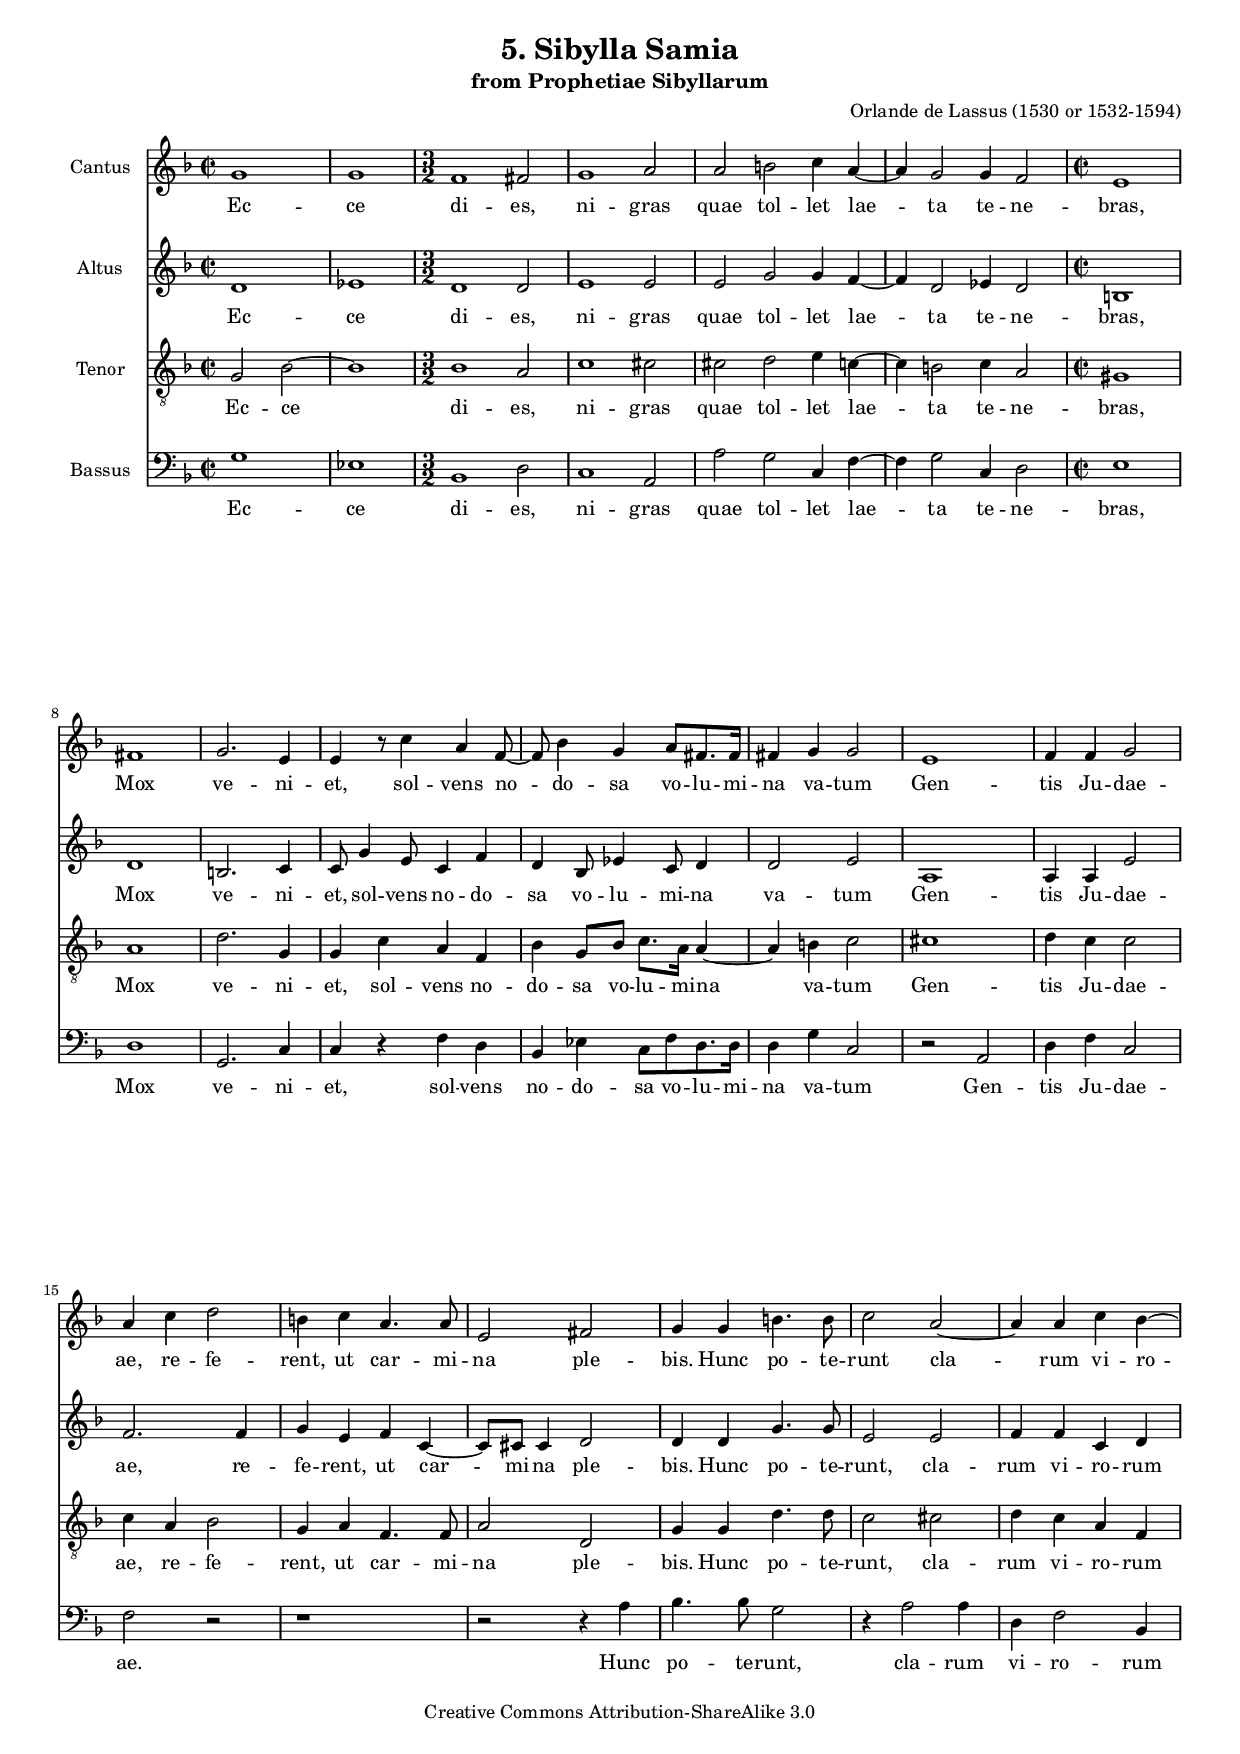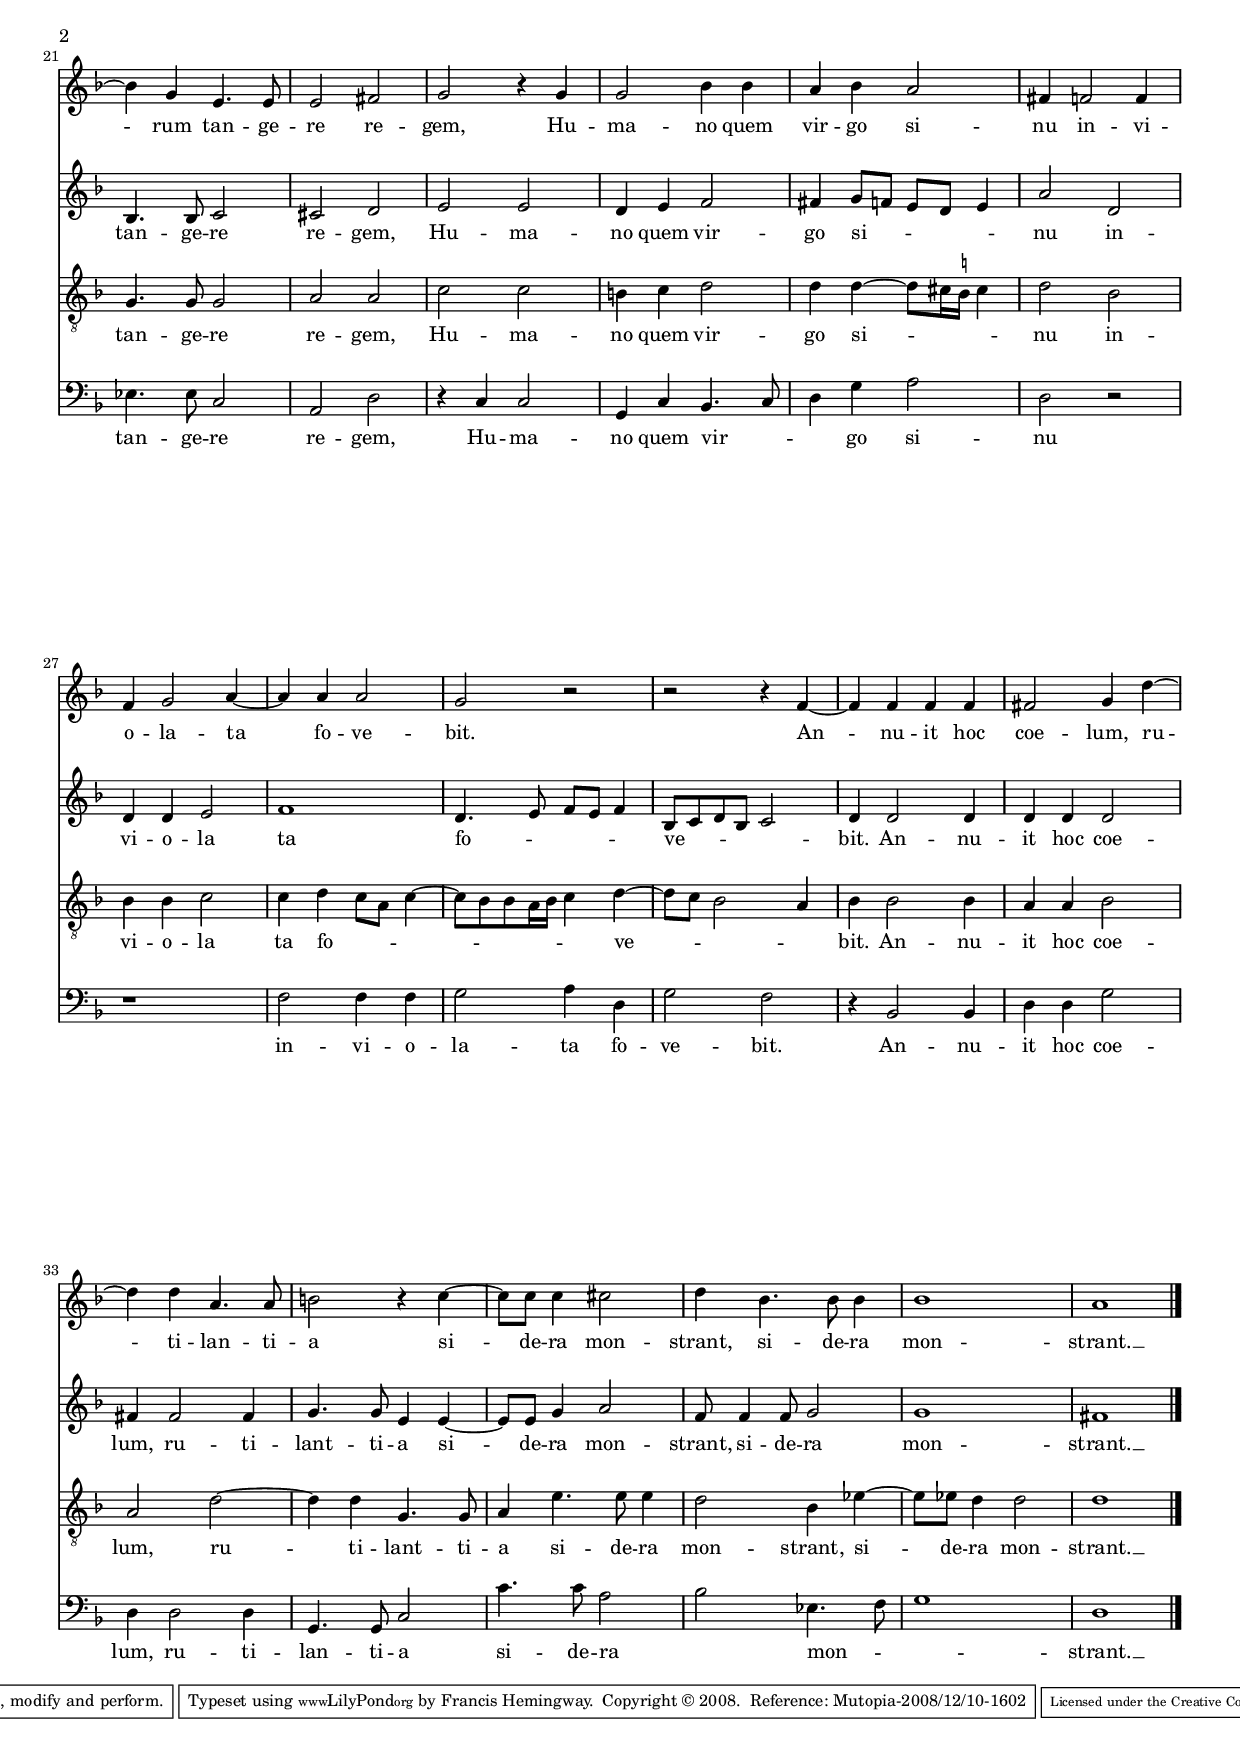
% This is an edition of Sibylla Samia by Orlande de Lassus prepared by 
% Francis Hemingway (music@francishemingway.com) based on the CPDL edition (www.cpdl.org) 
% by Brian Russell (CPDL #16135), which I checked against two sources, the first of which is a modern edition, and the second is the earliest
% known manuscript, housed in the Austrian National Library.
% 1. di Lasso, Orlando. "Sibylla Samia," in Prophetiae Sibyllarum, edited by Reinhold Schlötterer (Kassel, Germany: Bärenreiter, 1990).
% 2. Vienna, Österreichische Nationalbibliothek, Musiksammlung, Mus. Hs. 18.744


\version "2.10.33"
#(ly:set-option 'point-and-click #f)
\include "english.ly"

\header {
	title = "5. Sibylla Samia"
	subtitle = "from Prophetiae Sibyllarum"
	composer = "Orlande de Lassus (1530 or 1532-1594)"
	
	%mutopia-specific headers:
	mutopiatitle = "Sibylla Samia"
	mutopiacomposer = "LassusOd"
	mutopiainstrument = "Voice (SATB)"
	date = "Mid-to-late 1550's"
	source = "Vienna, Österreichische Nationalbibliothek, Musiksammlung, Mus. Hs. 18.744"
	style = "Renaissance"
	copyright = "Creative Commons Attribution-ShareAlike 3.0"
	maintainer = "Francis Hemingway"
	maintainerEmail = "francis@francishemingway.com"
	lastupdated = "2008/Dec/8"
%	moreinfo = "
%	<p>This edition is based on the <a href="http://www.cpdl.org">Choral Public Domain Library</a> edition by Brian Russell (<a href="http://www.choralwiki.net/wiki/index.php/Prophetiae_Sibyllarum_-_V._Sibylla_Samia_%28Orlando_di_Lasso%29">CPDL #16135</a>), which I checked against two sources, the first of which is a modern edition, and the second is the earliest known manuscript, housed in the Austrian National Library. Apart from halving on note lengths, only two changes have been made from the manuscript source: the b natural in the tenor part in bar 25, which is needed to follow the rules of <i>musica ficta</i> and the last two words of the cantus part have been repeated: although they are not explicitly written out, a repeat is indicated, and this seems the most sensible interpretation. Not </p>
%	<ol>
%	<li>di Lasso, Orlando. "Sibylla Samia," in Prophetiae Sibyllarum, edited by Reinhold Schlötterer (Kassel, Germany: Bärenreiter, 1990).</li>
%	<li>Vienna, Österreichische Nationalbibliothek, Musiksammlung, Mus. Hs. 18.744</li>
%	</ol>"
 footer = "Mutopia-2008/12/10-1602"
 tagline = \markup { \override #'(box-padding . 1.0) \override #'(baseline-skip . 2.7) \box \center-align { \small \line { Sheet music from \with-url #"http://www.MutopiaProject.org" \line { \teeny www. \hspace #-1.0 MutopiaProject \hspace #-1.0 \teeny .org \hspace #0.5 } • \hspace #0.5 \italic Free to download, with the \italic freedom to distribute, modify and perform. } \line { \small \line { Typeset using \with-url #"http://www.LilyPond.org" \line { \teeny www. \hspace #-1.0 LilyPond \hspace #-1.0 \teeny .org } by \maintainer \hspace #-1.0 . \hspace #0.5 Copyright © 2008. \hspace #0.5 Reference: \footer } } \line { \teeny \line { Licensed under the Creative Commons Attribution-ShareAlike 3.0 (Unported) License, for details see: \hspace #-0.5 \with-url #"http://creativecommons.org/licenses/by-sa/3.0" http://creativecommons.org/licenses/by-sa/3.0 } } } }
}


%to fit the music A4 better, set the global-staff-szie to 17.
	#(set-global-staff-size 16)
\paper 
{
	ragged-last-bottom = ##f
	ragged-bottom = ##f
}

\score{
<<
%sop part
\relative c''
{
	\set Staff.instrumentName = "Cantus"
	%preamble	
	\key f \major	
	\time 2/2	
	
	%first line
	
	g1 g 
	\time 3/2
	f fs2 g1 a2 a b c4 a~a g2 g4 f2 
	\time 2/2
	e1 fs g2. e4
	
	%second line
	e4 r8 c'4 a4 f8~f bf4 g a8 fs8. fs16 fs4 g g2 e1 f4 f g2 a4 c d2

	%third line
	b4 c a4. a8 e2 fs g4 g b4. b8 c2 a2~a4 a c bf~bf g e4. e8 
	
	%fourth line
	e2 fs g r4 g4 g2 bf4 bf4 a bf4 a2 fs4 f2 f4 f g2 a4~

	%fifth line
	a4 a4 a2 g2 r2 r2 r4 f4~f4 f f f fs2 g4 d'~d d a4. a8

	%sixth line
	b2 r4 c4~c8 c8 c4 cs2 d4 bf4. bf8 bf4 bf1 a1 \bar "|."
}
\addlyrics { 
	%first line
	Ec -- ce di -- es, ni -- gras quae tol -- let lae -- ta te -- ne -- bras, Mox ve -- ni 
	%second line
	-- et, sol -- vens no -- do -- sa vo -- lu -- mi -- na va -- tum Gen -- tis Ju -- dae -- ae,  re -- fe --	
	%third line
	rent, ut car -- mi -- na ple -- bis. Hunc po -- te -- runt cla -- rum vi -- ro -- rum tan -- ge --

	%fourth line
	re re -- gem, Hu -- ma -- no quem vir -- go si -- nu in -- vi -- o -- la -- ta 

	%fifth line
	fo -- ve -- bit. An -- nu -- it hoc coe -- lum, ru -- ti -- lan -- ti --

	%sixth line
	a si -- de -- ra mon -- strant, si -- de -- ra mon -- strant. __
	
}


%Altus part
\relative c'
{
	\set Staff.instrumentName = "Altus"
	%preamble	
	\key f \major	
	\time 2/2	
	
	%first line
	
	d1 ef 
	\time 3/2
	d1 d2 e1 e2 e g g4 f4~f4 d2 ef4 d2
	\time 2/2
	b1 d b2. c4

	%second line
	c8 g'4 e8 c4 f d bf8 ef4 c8 d4 d2 e a,1 a4 a e'2 f2. f4

	%third line
	g4 e f c~c8 cs8 cs4 d2 d4 d g4. g8 e2 e2 f4 f c d bf4. bf8 c2
	%fourth line
	cs2 d e e d4 e f2 fs4 g8 \melisma f e d \melismaEnd e4  a2 d,2 d4 d e2
	%fifth line
	f1 d4. \melisma e8  f e f4 \melismaEnd bf,8 \melisma c d  bf  c2 \melismaEnd d4 d2 d4 d d d2 fs4 fs2 fs4  
	%sixth line
	g4. g8 e4 e4~e8 e8 g4 a2 f8 f4 f8 g2 g1 fs
}
\addlyrics { 
	%First line
	Ec -- ce di -- es, ni -- gras quae tol -- let lae -- ta te -- ne -- bras, Mox ve -- ni -- 
	%second line
	et, sol -- vens no -- do -- sa vo -- lu -- mi -- na va -- tum Gen -- tis Ju -- dae -- ae, re -- 
	%third line
	fe -- rent, ut car -- mi -- na ple -- bis. Hunc po -- te -- runt, cla -- rum vi -- ro -- rum tan -- ge -- re
	%fourth line
	re -- gem, Hu -- ma -- no quem vir -- go si -- _  nu in -- vi -- o -- la
	%fifth line
	ta fo_ -- ve_ -- bit. An -- nu -- it hoc coe -- lum, ru -- ti --
	%sixth line
	lant -- ti -- a si -- de -- ra mon -- strant, si -- de -- ra mon -- strant. __ 
}
%tenor part
\relative c
{
	\set Staff.instrumentName = "Tenor"
	%preamble	
	\key f \major	
	\time 2/2	
	\clef "treble_8"	

	g'2 bf ~ | bf1 |   % 3
	\time 3/2	
	bf1 a2 | c1 cs2 |   % 5
	cs d e4 c ~ | c b2 c4 a2 \time 2/2 | 
	gs1 | a |   % 9
	d2. g,4 | g c a f |   % 11
	bf g8 bf c8. a16 a4 ~ | a b c2 |   % 13
	cs1 | d4 c c2 |   % 15
	c4 a bf2 | g4 a f4. f8 |   % 17
	a2 d, | g4 g d'4. d8 |   % 19
	c2 cs! | d4 c a f |   % 21
	g4. g8 g2 | a a |   % 23
	c c | b!4 c d2 |   % 25
	d4 d4~d8 \melisma cs16 
	%editorial / musica ficta natural
	\set suggestAccidentals = ##t
	b
	\set suggestAccidentals = ##f 
	cs4 \melismaEnd | d2 bf |   % 27
	bf4 bf c2 | c4 d \melisma c8 a c4 ~ |   % 29
	c8 bf bf a16 bf c4 \melismaEnd d~  | d8 \melisma  c bf2 a4 |   % 31
	\melismaEnd bf  bf2 bf4 | a a bf2 |   % 33
	a d ~ | d4 d g,4. g8 |   % 35
	a4 e'4. e8 e4 | d2 bf4 ef4~ef8 ef8 d4 d2 d1
}
\addlyrics { 
	%First line
	Ec -- ce di -- es, ni -- gras quae tol -- let lae -- ta te -- ne -- bras, Mox ve -- ni -- 
	%second line
	et, sol -- vens no -- do -- sa vo -- lu -- mi -- na va -- tum Gen -- tis Ju -- dae -- ae, re -- fe --
	%third line
	rent, ut car -- mi -- na ple -- bis. Hunc po -- te -- runt, cla -- rum vi -- ro -- rum tan -- ge -- re
	%fourth line
	re -- gem, Hu -- ma -- no quem vir -- go si_ --   nu in -- vi -- o -- la
	%fifth line
	ta fo_ -- ve_ -- bit. An -- nu -- it hoc coe -- lum, ru -- ti --
	%sixth line
	lant -- ti -- a si -- de -- ra mon -- strant, si -- de -- ra mon -- strant. __ 
}

%bass part
\relative c
{
	\set Staff.instrumentName = "Bassus"
	%preamble	
	\key f \major	
	\time 2/2	
	\clef bass 

	g'1 | ef |   % 3
	\time 3/2
	bf d2 | c1 a2 |   % 5
	a' g c,4 f ~ | f g2 c,4 d2 \time 2/2 | 
	e1 | d |   % 9
	g,2. c4 | c r f d |   % 11
	bf ef c8 f d8. d16 | d4 g c,2 |   % 13
	r a | d4 f c2 |   % 15
	f r | r1 |   % 17
	r2 r4 a | bf4. bf8 g2 |   % 19
	r4 a2 a4 | d, f2 bf,4 |   % 21
	ef4. ef8 c2 | a d |   % 23
	r4 c c2 | g4 c bf4. \melisma c8 |   % 25
	d4 \melismaEnd g a2 | d, r |   % 27
	r1 | f2 f4 f |   % 29
	g2 a4 d, | g2 f |   % 31
	r4 bf,2 bf4 | d d g2 |   % 33
	d4 d2 d4 | g,4. g8 c2 |   % 35
	c'4. c8 a2 \melisma | bf \melismaEnd ef,4. \melisma  f8 | g1 | \melismaEnd d
}
\addlyrics { 
	%First line
	Ec -- ce di -- es, ni -- gras quae tol -- let lae -- ta te -- ne -- bras, Mox ve -- ni -- 
	%second line
	et, sol -- vens no -- do -- sa vo -- lu -- mi -- na va -- tum Gen -- tis Ju -- dae -- ae. 
	%third line	
	Hunc po -- te -- runt, cla -- rum vi -- ro -- rum tan -- ge -- re
	%fourth line
	re -- gem, Hu -- ma -- no quem vir_ -- go si --  nu 
	%fifth line
	in -- vi -- o -- la -- ta fo -- ve -- bit. An -- nu -- it hoc coe -- lum, ru -- ti --
	%sixth line
	lan -- ti -- a si -- de -- ra_ mon_ -- strant. __ 
}

>>

\layout {}
\midi {}
}
